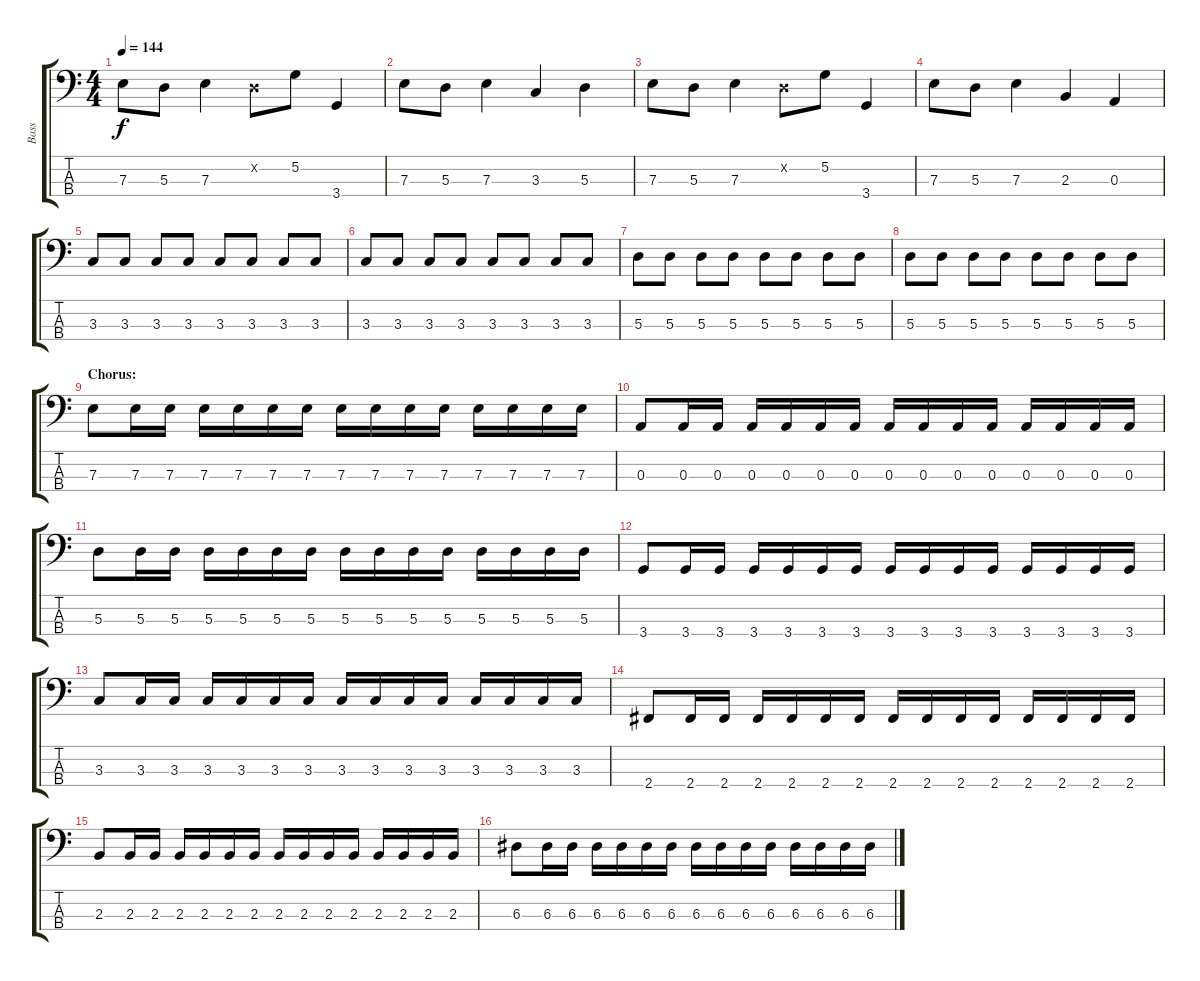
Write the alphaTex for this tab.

\track ("Bass" "Bass") {instrument electricbassfinger}
\staff {score tabs}
\tuning (G2 D2 A1 E1) {hide}
\ts (4 4)
\tempo 144
\clef f4
\ks c
7.3.8{dy f} 5.3.8 7.3.4 0.2{x}.8 5.2.8 3.4.4 |
7.3.8 5.3.8 7.3.4 3.3.4 5.3.4 |
7.3.8 5.3.8 7.3.4 0.2{x}.8 5.2.8 3.4.4 |
7.3.8 5.3.8 7.3.4 2.3.4 0.3.4 |
3.3.8 3.3.8 3.3.8 3.3.8 3.3.8 3.3.8 3.3.8 3.3.8 |
3.3.8 3.3.8 3.3.8 3.3.8 3.3.8 3.3.8 3.3.8 3.3.8 |
5.3.8 5.3.8 5.3.8 5.3.8 5.3.8 5.3.8 5.3.8 5.3.8 |
5.3.8 5.3.8 5.3.8 5.3.8 5.3.8 5.3.8 5.3.8 5.3.8 |
\section ("" "Chorus:")
7.3.8 7.3.16 7.3.16 7.3.16 7.3.16 7.3.16 7.3.16 7.3.16 7.3.16 7.3.16 7.3.16 7.3.16 7.3.16 7.3.16 7.3.16 |
0.3.8 0.3.16 0.3.16 0.3.16 0.3.16 0.3.16 0.3.16 0.3.16 0.3.16 0.3.16 0.3.16 0.3.16 0.3.16 0.3.16 0.3.16 |
5.3.8 5.3.16 5.3.16 5.3.16 5.3.16 5.3.16 5.3.16 5.3.16 5.3.16 5.3.16 5.3.16 5.3.16 5.3.16 5.3.16 5.3.16 |
3.4.8 3.4.16 3.4.16 3.4.16 3.4.16 3.4.16 3.4.16 3.4.16 3.4.16 3.4.16 3.4.16 3.4.16 3.4.16 3.4.16 3.4.16 |
3.3.8 3.3.16 3.3.16 3.3.16 3.3.16 3.3.16 3.3.16 3.3.16 3.3.16 3.3.16 3.3.16 3.3.16 3.3.16 3.3.16 3.3.16 |
2.4.8 2.4.16 2.4.16 2.4.16 2.4.16 2.4.16 2.4.16 2.4.16 2.4.16 2.4.16 2.4.16 2.4.16 2.4.16 2.4.16 2.4.16 |
2.3.8 2.3.16 2.3.16 2.3.16 2.3.16 2.3.16 2.3.16 2.3.16 2.3.16 2.3.16 2.3.16 2.3.16 2.3.16 2.3.16 2.3.16 |
6.3.8 6.3.16 6.3.16 6.3.16 6.3.16 6.3.16 6.3.16 6.3.16 6.3.16 6.3.16 6.3.16 6.3.16 6.3.16 6.3.16 6.3.16
